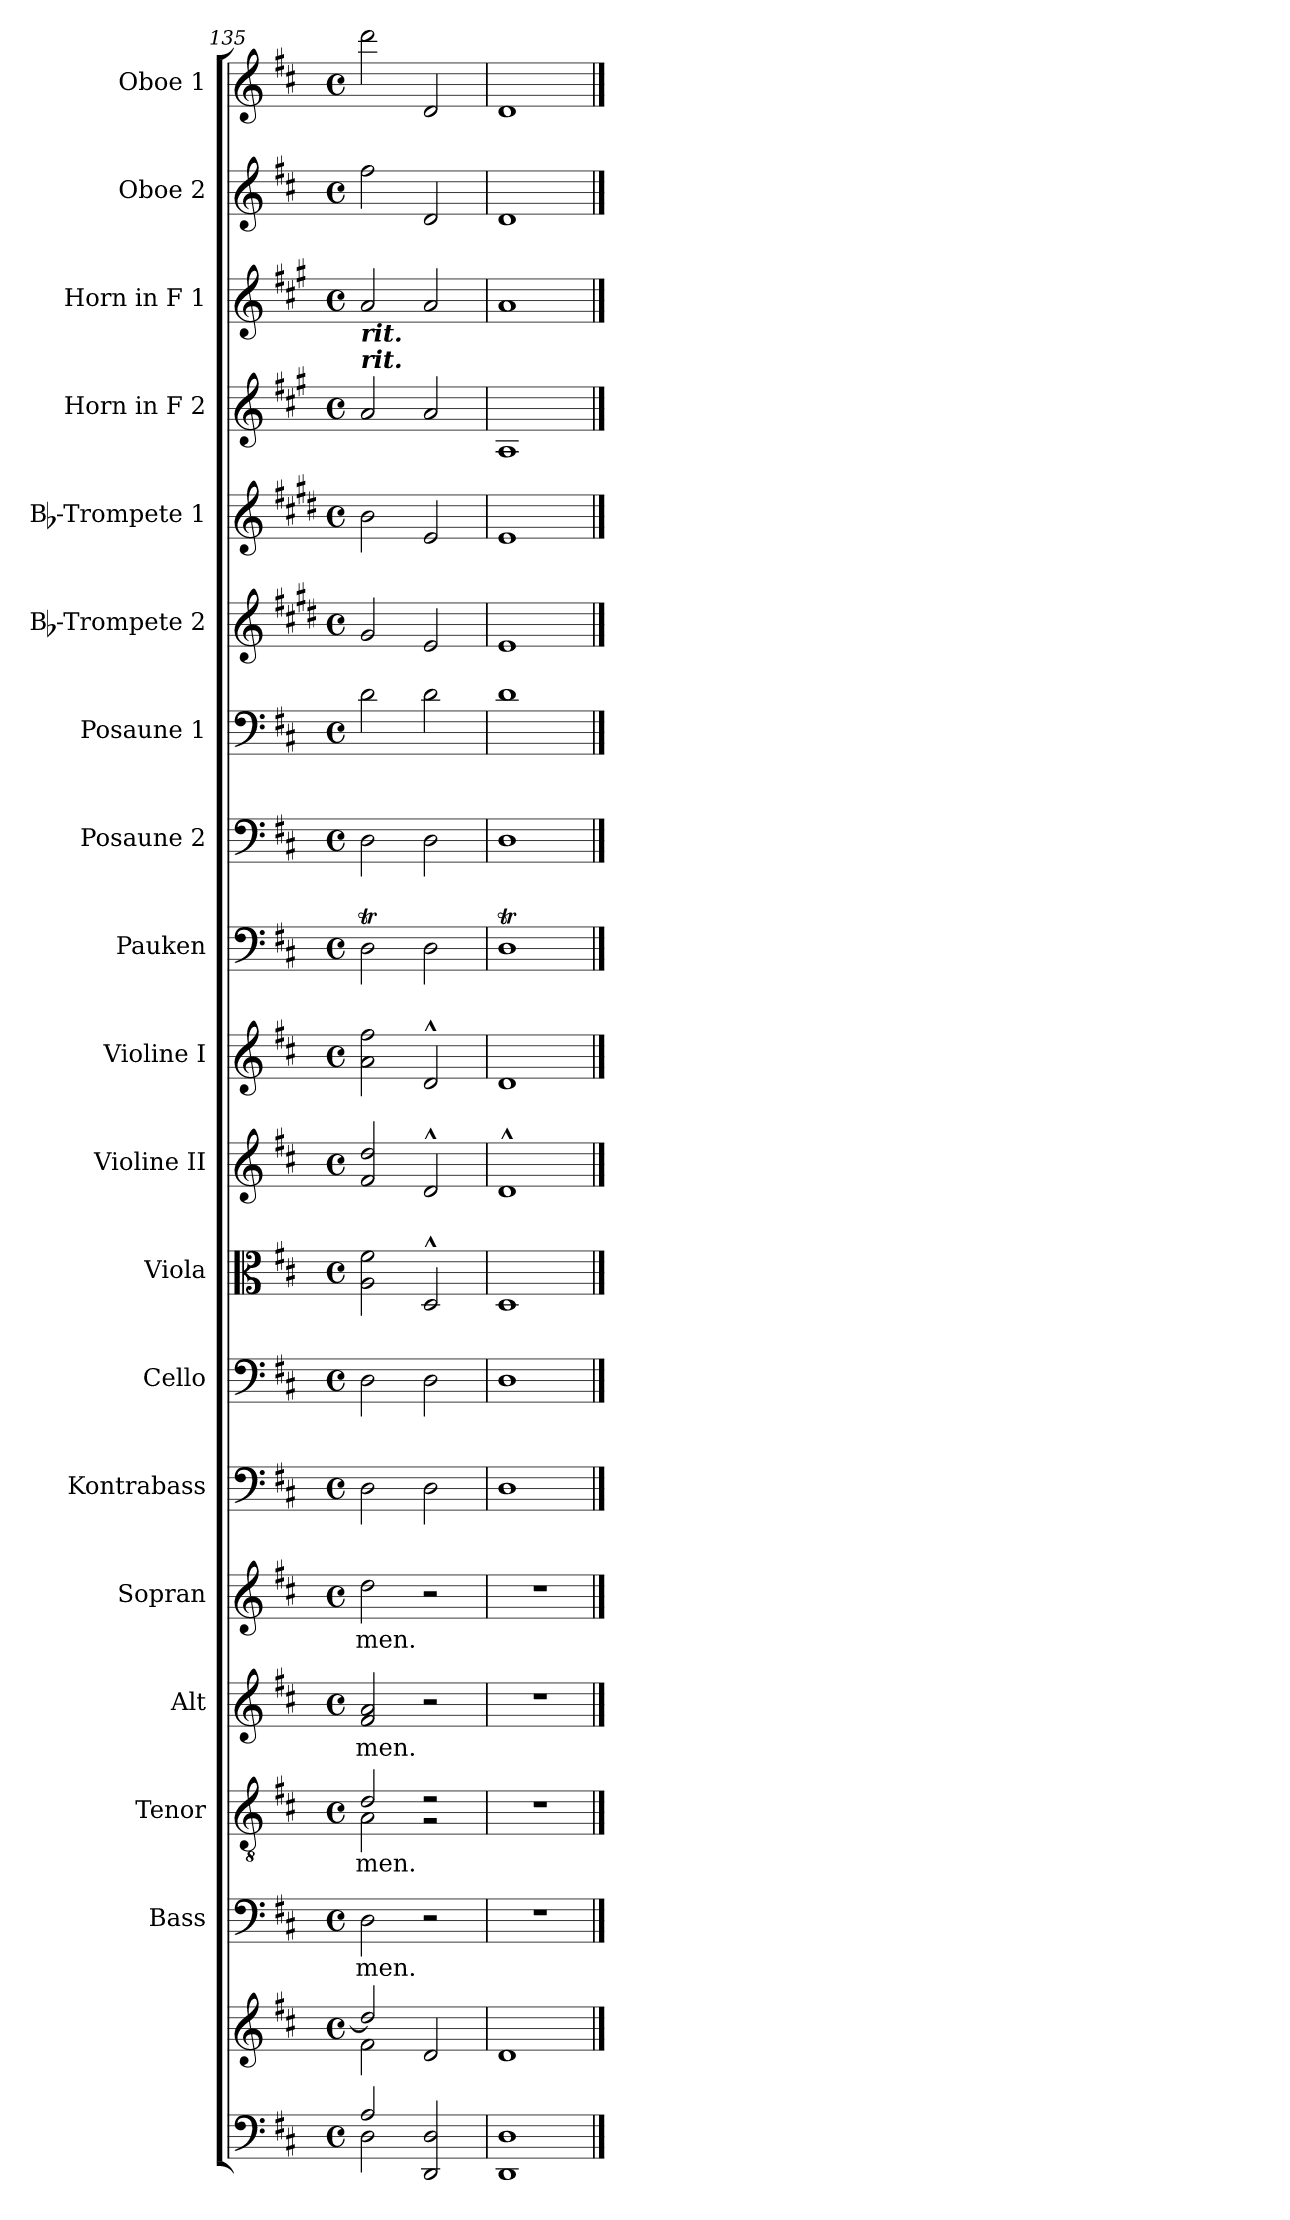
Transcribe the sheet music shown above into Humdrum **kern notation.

**kern	**kern	**kern	**text	**kern	**text	**kern	**text	**kern	**text	**kern	**kern	**kern	**kern	**kern	**kern	**kern	**kern	**kern	**kern	**kern	**kern	**kern	**kern
*part19	*part19	*part18	*part18	*part17	*part17	*part16	*part16	*part15	*part15	*part14	*part13	*part12	*part11	*part10	*part9	*part8	*part7	*part6	*part5	*part4	*part3	*part2	*part1
*staff20	*staff19	*staff18	*staff18	*staff17	*staff17	*staff16	*staff16	*staff15	*staff15	*staff14	*staff13	*staff12	*staff11	*staff10	*staff9	*staff8	*staff7	*staff6	*staff5	*staff4	*staff3	*staff2	*staff1
*	*	*I"Bass	*	*I"Tenor	*	*I"Alt	*	*I"Sopran	*	*I"Kontrabass	*I"Cello	*I"Viola	*I"Violine II	*I"Violine I	*I"Pauken	*I"Posaune 2	*I"Posaune 1	*I"Bb-Trompete 2	*I"Bb-Trompete 1	*I"Horn in F 2	*I"Horn in F 1	*I"Oboe 2	*I"Oboe 1
*	*	*I'B.	*	*I'T.	*	*I'A.	*	*I'S.	*	*I'Kb.	*	*I'Vla.	*I'Vl. II	*I'Vl. I	*I'Pk.	*I'Pos. 2	*I'Pos. 1	*I'Bb Trp. 2	*I'Bb Trp. 1	*	*	*I'Ob. 2	*I'Ob. 1
*clefF4	*clefG2	*clefF4	*	*clefGv2	*	*clefG2	*	*clefG2	*	*clefF4	*clefF4	*clefC3	*clefG2	*clefG2	*clefF4	*clefF4	*clefF4	*clefG2	*clefG2	*clefG2	*clefG2	*clefG2	*clefG2
*	*	*	*	*	*	*	*	*	*	*ITrd7c12	*	*	*	*	*	*	*	*ITrd1c2	*ITrd1c2	*ITrd4c7	*ITrd4c7	*	*
*k[f#c#]	*k[f#c#]	*k[f#c#]	*	*k[f#c#]	*	*k[f#c#]	*	*k[f#c#]	*	*k[f#c#]	*k[f#c#]	*k[f#c#]	*k[f#c#]	*k[f#c#]	*k[f#c#]	*k[f#c#]	*k[f#c#]	*k[f#c#]	*k[f#c#]	*k[f#c#]	*k[f#c#]	*k[f#c#]	*k[f#c#]
*D:	*D:	*D:	*	*D:	*	*D:	*	*D:	*	*D:	*D:	*D:	*D:	*D:	*D:	*D:	*D:	*D:	*D:	*D:	*D:	*D:	*D:
*M4/4	*M4/4	*M4/4	*	*M4/4	*	*M4/4	*	*M4/4	*	*M4/4	*M4/4	*M4/4	*M4/4	*M4/4	*M4/4	*M4/4	*M4/4	*M4/4	*M4/4	*M4/4	*M4/4	*M4/4	*M4/4
*met(c)	*met(c)	*met(c)	*	*met(c)	*	*met(c)	*	*met(c)	*	*met(c)	*met(c)	*met(c)	*met(c)	*met(c)	*met(c)	*met(c)	*met(c)	*met(c)	*met(c)	*met(c)	*met(c)	*met(c)	*met(c)
=135	=135	=135	=135	=135	=135	=135	=135	=135	=135	=135	=135	=135	=135	=135	=135	=135	=135	=135	=135	=135	=135	=135	=135
*^	*^	*	*	*	*	*	*	*	*	*	*	*	*	*	*	*	*	*	*	*	*	*	*
!	!	!	!	!	!	!	!	!	!	!	!	!	!	!	!	!	!	!	!	!	!	!	!LO:TX:b:Bi:t=rit.	!	!
!	!	!	!	!	!	!	!	!	!	!	!	!	!	!	!	!	!	!	!	!	!	!LO:TX:a:Bi:t=rit.	!	!	!
!	!	!	!	!	!LO:LY:b	!	!LO:LY:b	!	!LO:LY:b	!	!LO:LY:b	!	!	!	!	!	!	!	!	!	!	!	!	!	!
*	*	*	*	*	*	*^	*	*	*	*	*	*	*	*	*	*	*	*	*	*	*	*	*	*	*
2A/	2D\	2dd/]	2f#\	2D\	-men.	2d/	2A\	-men.	2f#/ 2a/	-men.	2dd\	-men.	2DD\	2D\	2A\ 2f#\	2f#/ 2dd/	2a\ 2ff#\	2DT\	2D\	2d\	2f#/	2a\	2d/	2d/	2ff#\	2ddd\
2DD/ 2D/	2ryy	2d/	2ryy	2r	.	2r	2r	.	2r	.	2r	.	2DD\	2D\	2D^^>/	2d^^>/	2d^^>/	2D\	2D\	2d\	2d/	2d/	2d/	2d/	2d/	2d/
*v	*v	*	*	*	*	*v	*v	*	*	*	*	*	*	*	*	*	*	*	*	*	*	*	*	*	*	*
*	*v	*v	*	*	*	*	*	*	*	*	*	*	*	*	*	*	*	*	*	*	*	*	*	*
=136	=136	=136	=136	=136	=136	=136	=136	=136	=136	=136	=136	=136	=136	=136	=136	=136	=136	=136	=136	=136	=136	=136	=136
1DD 1D	1d	1r	.	1r	.	1r	.	1r	.	1DD	1D	1D	1d^^>	1d	1DT	1D	1d	1d	1d	1D	1d	1d	1d
==	==	==	==	==	==	==	==	==	==	==	==	==	==	==	==	==	==	==	==	==	==	==	==
*-	*-	*-	*-	*-	*-	*-	*-	*-	*-	*-	*-	*-	*-	*-	*-	*-	*-	*-	*-	*-	*-	*-	*-
